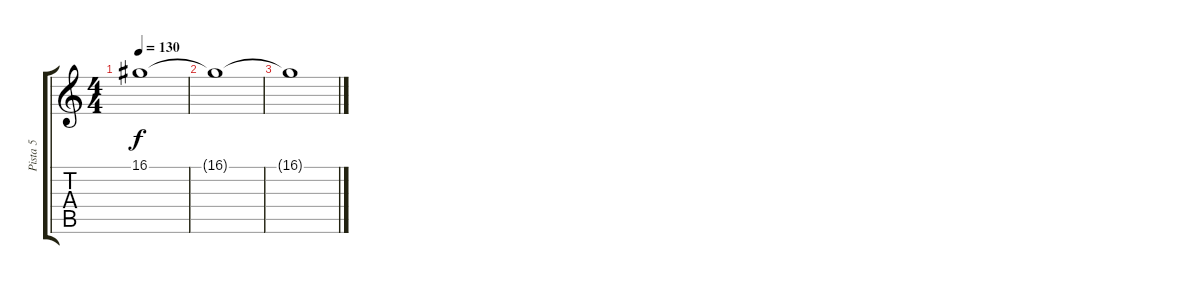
\track ("Pista 5" "Pista 5") {instrument fx7echoes}
\staff {score tabs}
\tuning (E4 B3 G3 D3 A2 E2) {hide}
\ts (4 4)
\tempo 130
\clef g2
\ks c
16.1{t}.1{dy f} |
16.1{t}.1 |
16.1{t}.1{volume 0}
